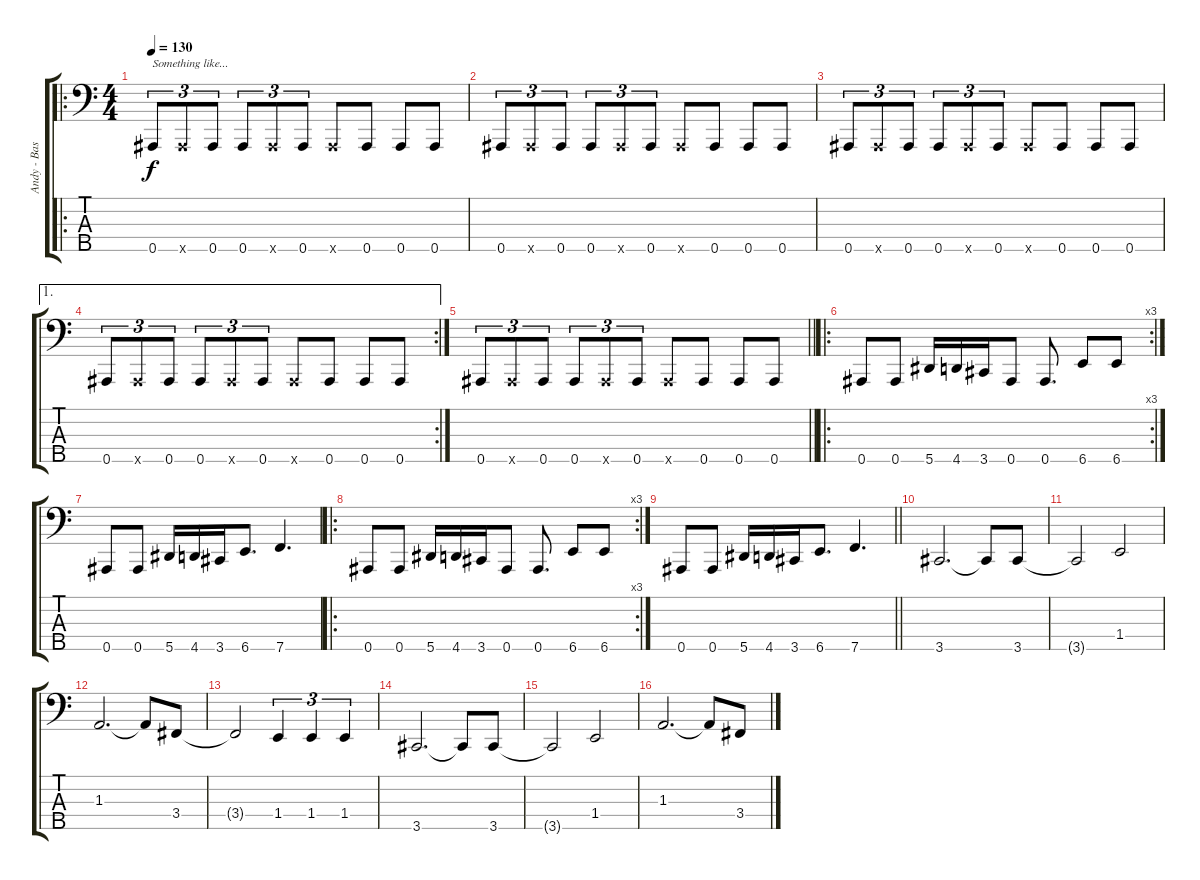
\track ("Andy - Bass" "Andy - Bas") {instrument electricbasspick}
\staff {score tabs}
\tuning (Gb2 Db2 Ab1 Eb1 Bb0) {hide}
\ro
\ts (4 4)
\section ("" "")
\tempo 130
\clef f4
\ks c
0.5.8{tu (3 2) txt "Something like..." dy f} 0.5{x}.8{tu (3 2)} 0.5.8{tu (3 2)} 0.5.8{tu (3 2)} 0.5{x}.8{tu (3 2)} 0.5.8{tu (3 2)} 0.5{x}.8 0.5.8 0.5.8 0.5.8 |
0.5.8{tu (3 2)} 0.5{x}.8{tu (3 2)} 0.5.8{tu (3 2)} 0.5.8{tu (3 2)} 0.5{x}.8{tu (3 2)} 0.5.8{tu (3 2)} 0.5{x}.8 0.5.8 0.5.8 0.5.8 |
0.5.8{tu (3 2)} 0.5{x}.8{tu (3 2)} 0.5.8{tu (3 2)} 0.5.8{tu (3 2)} 0.5{x}.8{tu (3 2)} 0.5.8{tu (3 2)} 0.5{x}.8 0.5.8 0.5.8 0.5.8 |
\ae 1
\rc 2
0.5.8{tu (3 2)} 0.5{x}.8{tu (3 2)} 0.5.8{tu (3 2)} 0.5.8{tu (3 2)} 0.5{x}.8{tu (3 2)} 0.5.8{tu (3 2)} 0.5{x}.8 0.5.8 0.5.8 0.5.8 |
\barLineRight lightlight
0.5.8{tu (3 2)} 0.5{x}.8{tu (3 2)} 0.5.8{tu (3 2)} 0.5.8{tu (3 2)} 0.5{x}.8{tu (3 2)} 0.5.8{tu (3 2)} 0.5{x}.8 0.5.8 0.5.8 0.5.8 |
\ro
\rc 3
\section ("" "")
0.5.8 0.5.8 5.5.16 4.5.16 3.5.16 0.5.8 0.5.8{d} 6.5.8 6.5.8 |
0.5.8 0.5.8 5.5.16 4.5.16 3.5.16 6.5.8{d} 7.5.4{d} |
\ro
\rc 3
0.5.8 0.5.8 5.5.16 4.5.16 3.5.16 0.5.8 0.5.8{d} 6.5.8 6.5.8 |
\barLineRight lightlight
0.5.8 0.5.8 5.5.16 4.5.16 3.5.16 6.5.8{d} 7.5.4{d} |
\section ("" "")
3.5.2{d} 3.5{t}.8 3.5.8 |
3.5{t}.2 1.4.2 |
1.3.2{d} 1.3{t}.8 3.4.8 |
3.4{t}.2 1.4.4{tu (3 2)} 1.4.4{tu (3 2)} 1.4.4{tu (3 2)} |
3.5.2{d} 3.5{t}.8 3.5.8 |
3.5{t}.2 1.4.2 |
1.3.2{d} 1.3{t}.8 3.4.8
